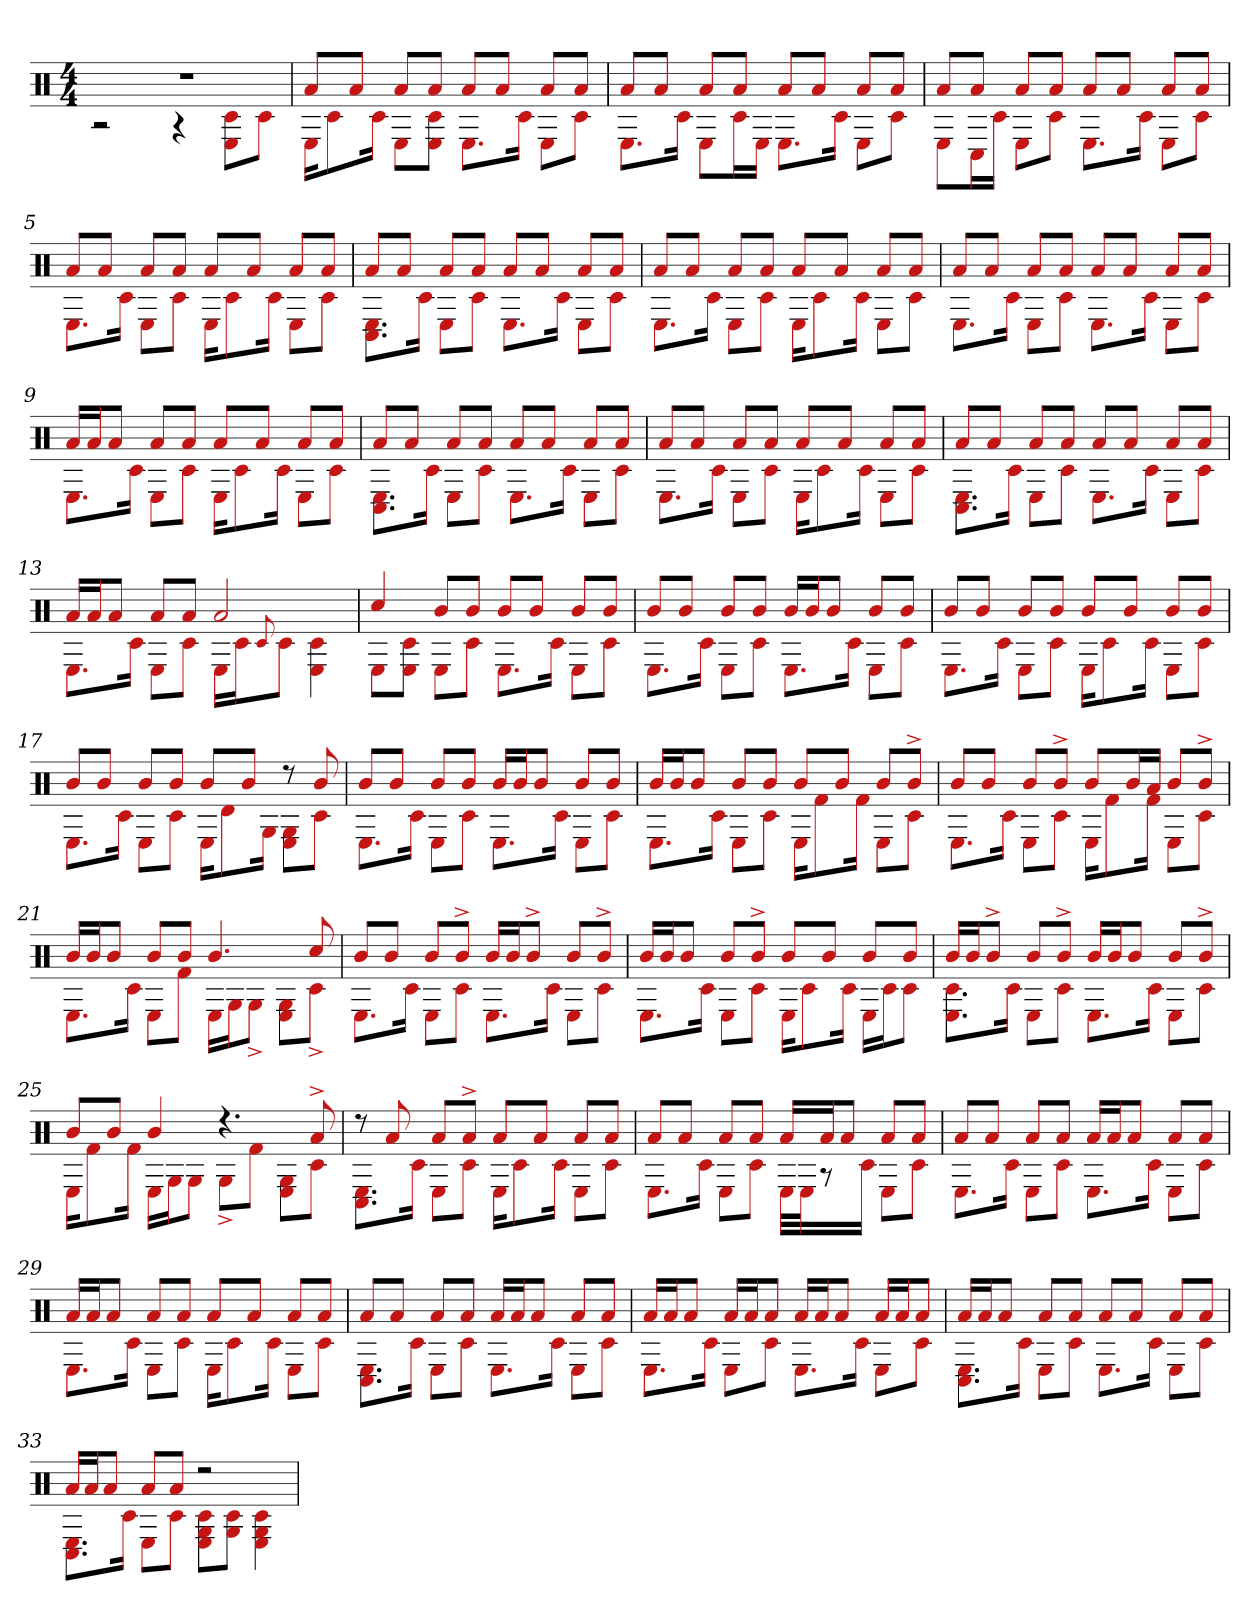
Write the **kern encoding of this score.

**kern
*part1
*staff1
*clefX
*k[]
*M4/4
=1
*^
1r	2r
.	4r
.	8c# 8EL
.	8c#J
=2	=2
8aL	16EKL
.	8c#
8aJ	.
.	16c#Jk
8aL	8EL
8aJ	8c# 8EJ
8aL	8.EL
8aJ	.
.	16c#Jk
8aL	8EL
8aJ	8c#J
=3	=3
8aL	8.EL
8aJ	.
.	16c#Jk
8aL	8EL
8aJ	16c#L
.	16EJJ
8aL	8.EL
8aJ	.
.	16c#Jk
8aL	8EL
8aJ	8c#J
=4	=4
8aL	8EL
8aJ	16C#L
.	16c#JJ
8aL	8EL
8aJ	8c#J
8aL	8.EL
8aJ	.
.	16c#Jk
8aL	8EL
8aJ	8c#J
=5	=5
8aL	8.EL
8aJ	.
.	16c#Jk
8aL	8EL
8aJ	8c#J
8aL	16EKL
.	8c#
8aJ	.
.	16c#Jk
8aL	8EL
8aJ	8c#J
=6	=6
8aL	8.C# 8.EL
8aJ	.
.	16c#Jk
8aL	8EL
8aJ	8c#J
8aL	8.EL
8aJ	.
.	16c#Jk
8aL	8EL
8aJ	8c#J
=7	=7
8aL	8.EL
8aJ	.
.	16c#Jk
8aL	8EL
8aJ	8c#J
8aL	16EKL
.	8c#
8aJ	.
.	16c#Jk
8aL	8EL
8aJ	8c#J
=8	=8
8aL	8.EL
8aJ	.
.	16c#Jk
8aL	8EL
8aJ	8c#J
8aL	8.EL
8aJ	.
.	16c#Jk
8aL	8EL
8aJ	8c#J
=9	=9
16aLL	8.EL
16aJ	.
8aJ	.
.	16c#Jk
8aL	8EL
8aJ	8c#J
8aL	16EKL
.	8c#
8aJ	.
.	16c#Jk
8aL	8EL
8aJ	8c#J
=10	=10
8aL	8.C# 8.EL
8aJ	.
.	16c#Jk
8aL	8EL
8aJ	8c#J
8aL	8.EL
8aJ	.
.	16c#Jk
8aL	8EL
8aJ	8c#J
=11	=11
8aL	8.EL
8aJ	.
.	16c#Jk
8aL	8EL
8aJ	8c#J
8aL	16EKL
.	8c#
8aJ	.
.	16c#Jk
8aL	8EL
8aJ	8c#J
=12	=12
8aL	8.C# 8.EL
8aJ	.
.	16c#Jk
8aL	8EL
8aJ	8c#J
8aL	8.EL
8aJ	.
.	16c#Jk
8aL	8EL
8aJ	8c#J
=13	=13
16aLL	8.EL
16aJ	.
8aJ	.
.	16c#Jk
8aL	8EL
8aJ	8c#J
2a	16ELL
.	16c#J
.	8qqc#
.	8c#J
.	4E 4c#
=14	=14
4cc#	8EL
.	8E 8c#J
8bL	8EL
8bJ	8c#J
8bL	8.EL
8bJ	.
.	16c#Jk
8bL	8EL
8bJ	8c#J
=15	=15
8bL	8.EL
8bJ	.
.	16c#Jk
8bL	8EL
8bJ	8c#J
16bLL	8.EL
16bJ	.
8bJ	.
.	16c#Jk
8bL	8EL
8bJ	8c#J
=16	=16
8bL	8.EL
8bJ	.
.	16c#Jk
8bL	8EL
8bJ	8c#J
8bL	16EKL
.	8c#
8bJ	.
.	16c#Jk
8bL	8EL
8bJ	8c#J
=17	=17
8bL	8.EL
8bJ	.
.	16c#Jk
8bL	8EL
8bJ	8c#J
8bL	16EKL
.	8d
8bJ	.
.	16GJk
8r	8G 8EL
8b	8c#J
=18	=18
8bL	8.EL
8bJ	.
.	16c#Jk
8bL	8EL
8bJ	8c#J
16bLL	8.EL
16bJ	.
8bJ	.
.	16c#Jk
8bL	8EL
8bJ	8c#J
=19	=19
16bLL	8.EL
16bJ	.
8bJ	.
.	16c#Jk
8bL	8EL
8bJ	8c#J
8bL	16EKL
.	8f#
8bJ	.
.	16f#Jk
8bL	8EL
8b^J	8c#J
=20	=20
8bL	8.EL
8bJ	.
.	16c#Jk
8bL	8EL
8b^J	8c#J
8bL	16EKL
.	8f#
16bL	.
16aJJ	16f#Jk
8bL	8EL
8b^J	8c#J
=21	=21
16bLL	8.EL
16bJ	.
8bJ	.
.	16c#Jk
8bL	8EL
8bJ	8f#J
4.b	16ELL
.	16GJ
.	8G^J
.	8G 8EL
8cc#	8c#^J
=22	=22
8bL	8.EL
8bJ	.
.	16c#Jk
8bL	8EL
8b^J	8c#J
16bLL	8.EL
16bJ	.
8b^J	.
.	16c#Jk
8bL	8EL
8b^J	8c#J
=23	=23
16bLL	8.EL
16bJ	.
8bJ	.
.	16c#Jk
8bL	8EL
8b^J	8c#J
8bL	16EKL
.	8c#
8bJ	.
.	16c#Jk
8bL	16ELL
.	16c#J
8bJ	8c#J
=24	=24
16bLL	8.c# 8.EL
16bJ	.
8b^J	.
.	16c#Jk
8bL	8EL
8b^J	8c#J
16bLL	8.EL
16bJ	.
8bJ	.
.	16c#Jk
8bL	8EL
8b^J	8c#J
=25	=25
8bL	16EKL
.	8f#
8bJ	.
.	16f#Jk
4b	16ELL
.	16GJ
.	8GJ
4.r	8G^L
.	8f#J
.	8G 8EL
8a^	8c#J
=26	=26
8r	8.C# 8.EL
8a	.
.	16c#Jk
8aL	8EL
8a^J	8c#J
8aL	16EKL
.	8c#
8aJ	.
.	16c#Jk
8aL	8EL
8aJ	8c#J
=27	=27
8aL	8.EL
8aJ	.
.	16c#Jk
8aL	8EL
8aJ	8c#J
16aLL	32ELLL
.	32EJ
16aJ	8r
8aJ	.
.	16c#JJ
8aL	8EL
8aJ	8c#J
=28	=28
8aL	8.EL
8aJ	.
.	16c#Jk
8aL	8EL
8aJ	8c#J
16aLL	8.EL
16aJ	.
8aJ	.
.	16c#Jk
8aL	8EL
8aJ	8c#J
=29	=29
16aLL	8.EL
16aJ	.
8aJ	.
.	16c#Jk
8aL	8EL
8aJ	8c#J
8aL	16EKL
.	8c#
8aJ	.
.	16c#Jk
8aL	8EL
8aJ	8c#J
=30	=30
8aL	8.C# 8.EL
8aJ	.
.	16c#Jk
8aL	8EL
8aJ	8c#J
16aLL	8.EL
16aJ	.
8aJ	.
.	16c#Jk
8aL	8EL
8aJ	8c#J
=31	=31
16aLL	8.EL
16aJ	.
8aJ	.
.	16c#Jk
16aLL	8EL
16aJ	.
8aJ	8c#J
16aLL	8.EL
16aJ	.
8aJ	.
.	16c#Jk
16aLL	8EL
16aJ	.
8aJ	8c#J
=32	=32
16aLL	8.C# 8.EL
16aJ	.
8aJ	.
.	16c#Jk
8aL	8EL
8aJ	8c#J
8aL	8.EL
8aJ	.
.	16c#Jk
8aL	8EL
8aJ	8c#J
=33	=33
16aLL	8.C# 8.EL
16aJ	.
8aJ	.
.	16c#Jk
8aL	8EL
8aJ	8c#J
2r	8c# 8G 8EL
.	8G 8c#J
.	4G 4c# 4E
*v	*v
=
*-
